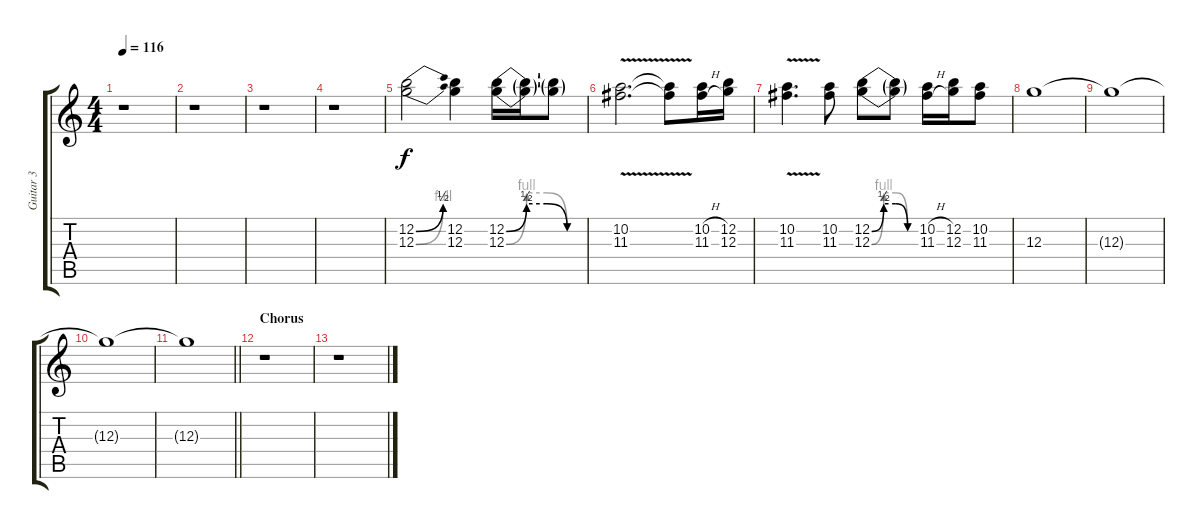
\track ("Guitar 3" "Guitar 3") {instrument acousticguitarsteel}
\staff {score tabs}
\tuning (E4 B3 G3 D3 A2 E2) {hide}
\ts (4 4)
\tempo 116
\clef g2
\ks c
r.1{dy f} |
r.1 |
r.1 |
r.1 |
(12.2{be (bend 0 0 60 2)} 12.3{be (bend 0 0 60 4)}).2 (12.2 12.3).4 (12.2{be (custom 0 0 15 2 30 2 45 0 60 0)} 12.3{be (custom 0 0 15 4 30 4 45 0 60 0)}).16 (12.2{t} 12.3{t}).16 (12.2{t} 12.3{t}).8 |
(10.2{v} 11.3{v}).2{d} (10.2{t} 11.3{t}).8 (10.2{h} 11.3{h}).16 (12.2 12.3).16 |
(10.2{v} 11.3{v}).4{d} (10.2 11.3).8 (12.2{be (custom 0 0 15 2 30 2 45 0 60 0)} 12.3{be (custom 0 0 15 4 30 4 45 0 60 0)}).8 (12.2{t} 12.3{t}).8 (10.2{h} 11.3{h}).16 (12.2 12.3).16 (10.2 11.3).8 |
12.3.1 |
12.3{t}.1 |
12.3{t}.1 |
\barLineRight lightlight
12.3{t}.1 |
\section ("" "Chorus")
r.1 |
r.1
